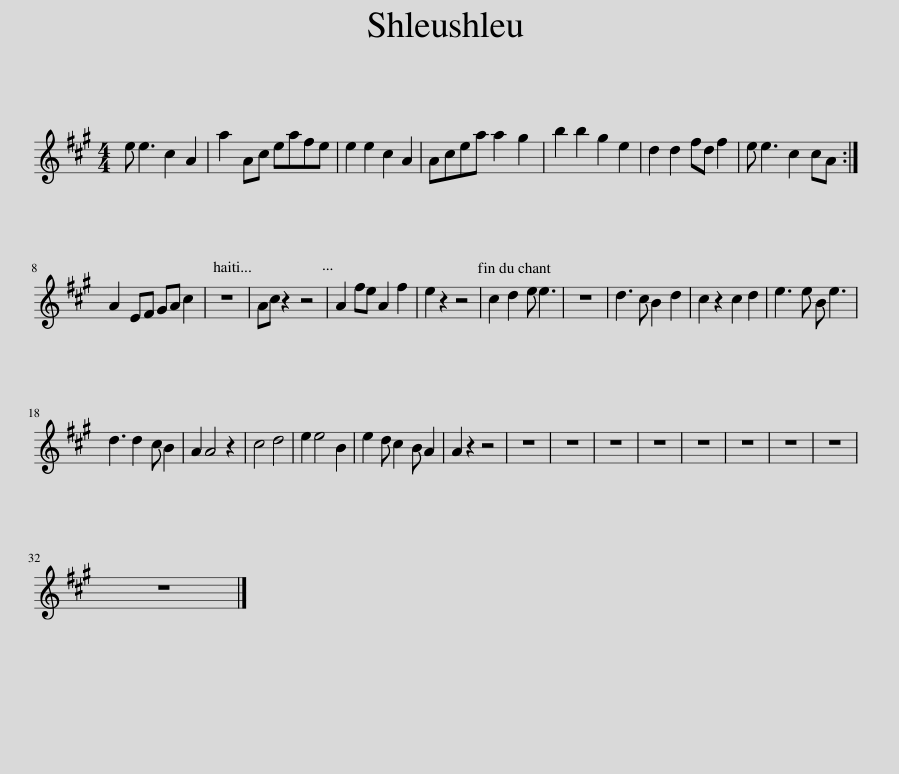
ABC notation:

X:1
L:1/8
M:4/4
I:linebreak $
K:none
V:1 treble transpose=-9
V:1
[K:A] e e3 c2 A2 | a2 Ac eafe | e2 e2 c2 A2 | Acea a2 g2 | b2 b2 g2 e2 | %5
 d2 d2 fd f2 | e e3 c2 cA :|$ A2 EF GA c2 | z8 | Ac z2 z4 | %10
 A2 fe A2 f2 | e2 z2 z4 | c2 d2 e e3 | z8 | d3 c B2 d2 | %15
 c2 z2 c2 d2 | e3 e B e3 |$ d3 d2 c B2 | A2 A4 z2 | c4 d4 | %20
 e2 e4 B2 | e2 d c2 B A2 | A2 z2 z4 | z8 | z8 | %25
 z8 | z8 | z8 | z8 | z8 | %30
 z8 |$ z8 |] %32
